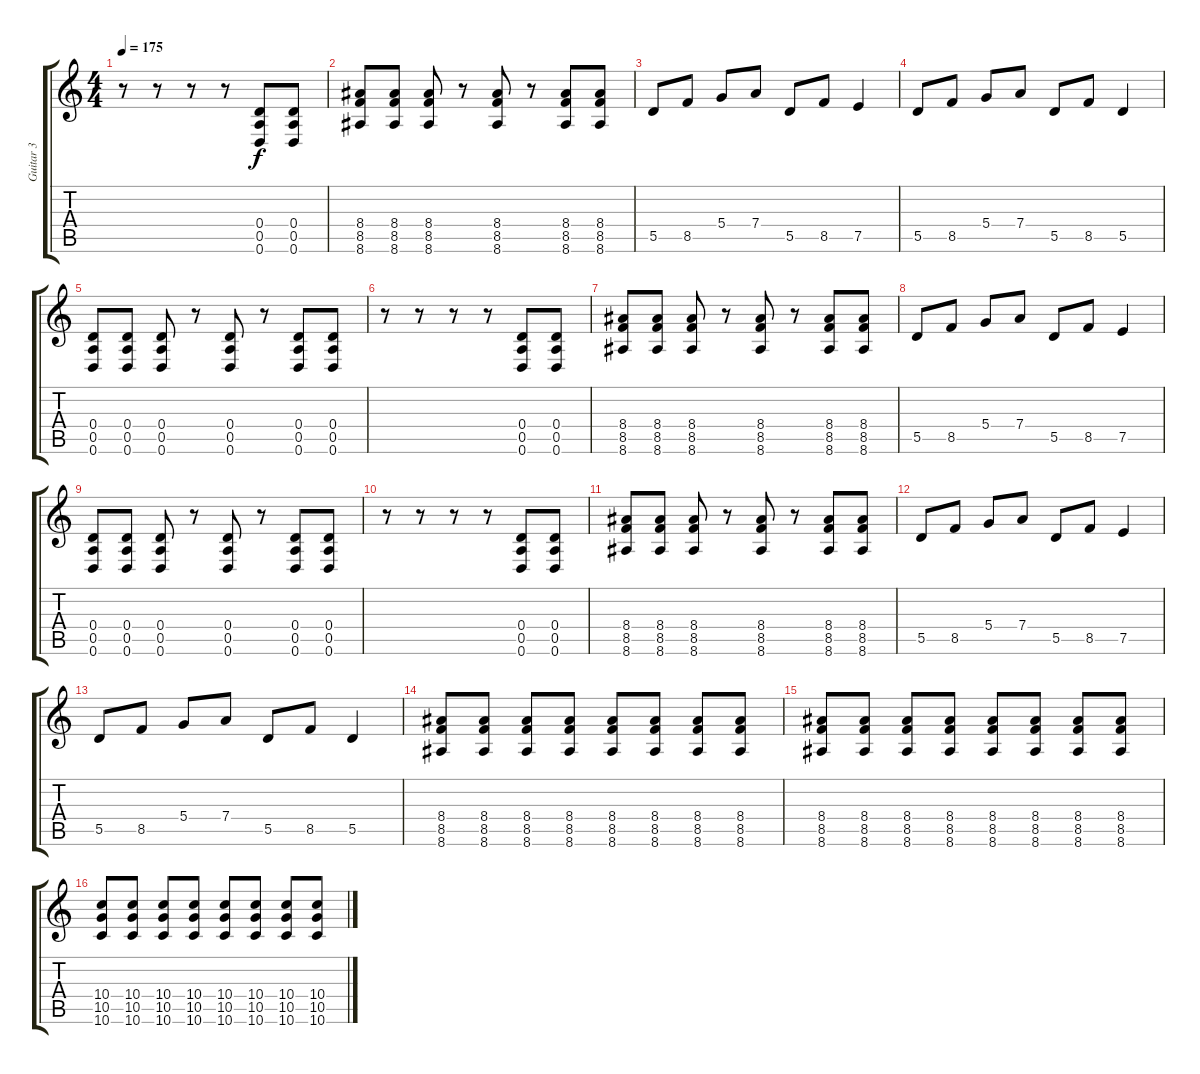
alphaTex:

\track ("Guitar 3" "Guitar 3") {instrument distortionguitar}
\staff {score tabs}
\tuning (E4 B3 G3 D3 A2 D2) {hide}
\ts (4 4)
\tempo 175
\clef g2
\ks c
r.8{dy f} r.8 r.8 r.8 (0.4 0.5 0.6).8 (0.4 0.5 0.6).8 |
(8.4 8.5 8.6).8 (8.4 8.5 8.6).8 (8.4 8.5 8.6).8 r.8 (8.4 8.5 8.6).8 r.8 (8.4 8.5 8.6).8 (8.4 8.5 8.6).8 |
5.5.8 8.5.8 5.4.8 7.4.8 5.5.8 8.5.8 7.5.4 |
5.5.8 8.5.8 5.4.8 7.4.8 5.5.8 8.5.8 5.5.4 |
(0.4 0.5 0.6).8 (0.4 0.5 0.6).8 (0.4 0.5 0.6).8 r.8 (0.4 0.5 0.6).8 r.8 (0.4 0.5 0.6).8 (0.4 0.5 0.6).8 |
r.8 r.8 r.8 r.8 (0.4 0.5 0.6).8 (0.4 0.5 0.6).8 |
(8.4 8.5 8.6).8 (8.4 8.5 8.6).8 (8.4 8.5 8.6).8 r.8 (8.4 8.5 8.6).8 r.8 (8.4 8.5 8.6).8 (8.4 8.5 8.6).8 |
5.5.8 8.5.8 5.4.8 7.4.8 5.5.8 8.5.8 7.5.4 |
(0.4 0.5 0.6).8 (0.4 0.5 0.6).8 (0.4 0.5 0.6).8 r.8 (0.4 0.5 0.6).8 r.8 (0.4 0.5 0.6).8 (0.4 0.5 0.6).8 |
r.8 r.8 r.8 r.8 (0.4 0.5 0.6).8 (0.4 0.5 0.6).8 |
(8.4 8.5 8.6).8 (8.4 8.5 8.6).8 (8.4 8.5 8.6).8 r.8 (8.4 8.5 8.6).8 r.8 (8.4 8.5 8.6).8 (8.4 8.5 8.6).8 |
5.5.8 8.5.8 5.4.8 7.4.8 5.5.8 8.5.8 7.5.4 |
5.5.8 8.5.8 5.4.8 7.4.8 5.5.8 8.5.8 5.5.4 |
(8.4 8.5 8.6).8 (8.4 8.5 8.6).8 (8.4 8.5 8.6).8 (8.4 8.5 8.6).8 (8.4 8.5 8.6).8 (8.4 8.5 8.6).8 (8.4 8.5 8.6).8 (8.4 8.5 8.6).8 |
(8.4 8.5 8.6).8 (8.4 8.5 8.6).8 (8.4 8.5 8.6).8 (8.4 8.5 8.6).8 (8.4 8.5 8.6).8 (8.4 8.5 8.6).8 (8.4 8.5 8.6).8 (8.4 8.5 8.6).8 |
(10.4 10.5 10.6).8 (10.4 10.5 10.6).8 (10.4 10.5 10.6).8 (10.4 10.5 10.6).8 (10.4 10.5 10.6).8 (10.4 10.5 10.6).8 (10.4 10.5 10.6).8 (10.4 10.5 10.6).8
